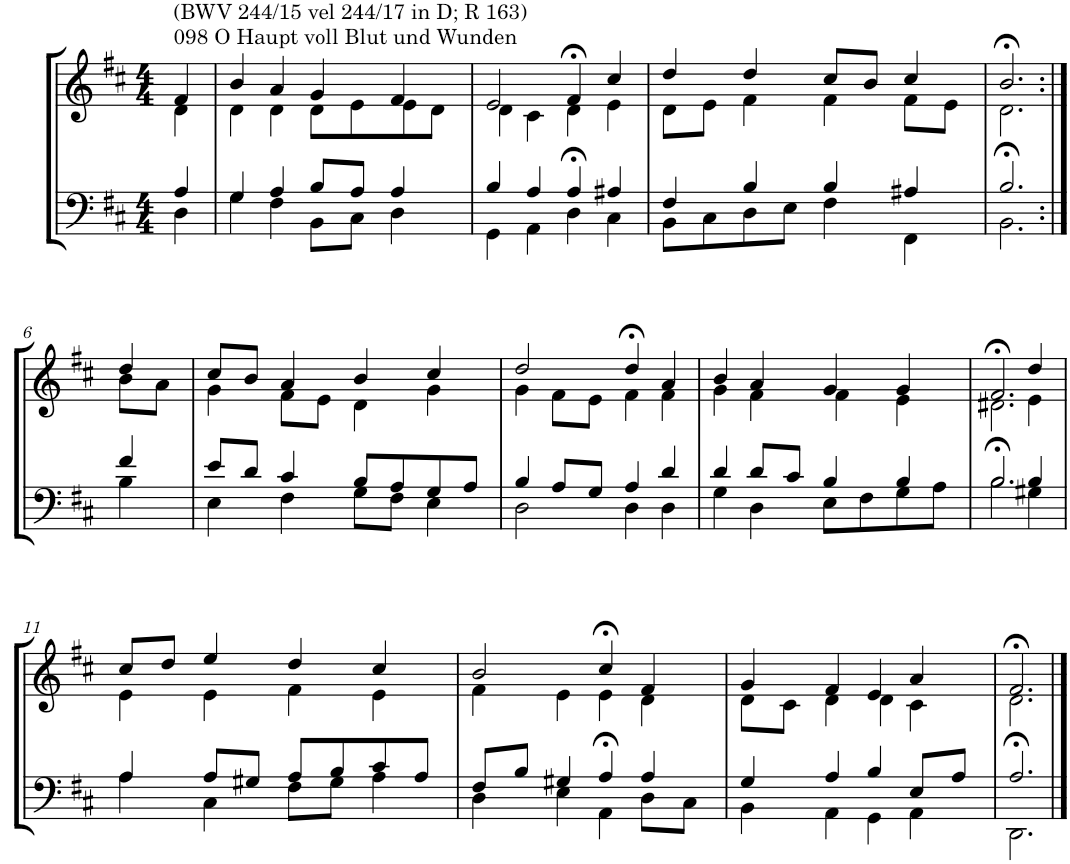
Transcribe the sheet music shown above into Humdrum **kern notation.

**kern	**kern
*part2	*part1
*staff2	*staff1
*I"Tenor/Baß	*I"Sopran/Alt
*clefF4	*clefG2
*k[f#c#]	*k[f#c#]
*M4/4	*M4/4
=1	=1
*^	*^
!	!	!LO:TX:a:t=098 O Haupt voll Blut und Wunden	!
!	!	!LO:TX:a:t=(BWV 244/15 vel 244/17 in D; R 163)	!
4A/	4D\	4f#/	4d\
=2	=2	=2	=2
4G/	4G\	4b/	4d\
4A/	4F#\	4a/	4d\
8B/L	8BB\L	4g/	8d\L
8A/J	8C#\J	.	8e\
4A/	4D\	4f#/	8e\
.	.	.	8d\J
=3	=3	=3	=3
4B/	4GG\	2e/	4d\
4A/	4AA\	.	4c#\
4A/	4D>\	4f#>/	4d\
4A#X/	4C#\	4cc#/	4e\
=4	=4	=4	=4
4F#/	8BB\L	4dd/	8d\L
.	8C#\	.	8e\J
4B/	8D\	4dd/	4f#\
.	8E\J	.	.
4B/	4F#\	8cc#/L	4f#\
.	.	8b/J	.
4A#X/	4FF#\	4cc#/	8f#\L
.	.	.	8e\J
=5	=5	=5	=5
2.B/	2.BB>\	2.b>/	2.d\
!!LO:LB:g=z	!!
=6:|!	=6:|!	=6:|!	=6:|!
4f#/	4B\	4dd/	8b\L
.	.	.	8a\J
=7	=7	=7	=7
8e/L	4E\	8cc#/L	4g\
8d/J	.	8b/J	.
4c#/	4F#\	4a/	8f#\L
.	.	.	8e\J
8B/L	8G\L	4b/	4d\
8A/	8F#\J	.	.
8G/	4E\	4cc#/	4g\
8A/J	.	.	.
=8	=8	=8	=8
4B/	2D\	2dd/	4g\
8A/L	.	.	8f#\L
8G/J	.	.	8e\J
4A/	4D\	4dd>/	4f#\
4d/	4D\	4a/	4f#\
=9	=9	=9	=9
4d/	4G\	4b/	4g\
8d/L	4D\	4a/	4f#\
8c#/J	.	.	.
4B/	8E\L	4g/	4f#\
.	8F#\	.	.
4B/	8G\	4g/	4e\
.	8A\J	.	.
=10	=10	=10	=10
2.B/	2.B>\	2.f#>/	2.d#X\
4B/	4G#X\	4dd/	4e\
!!LO:LB:g=z	!!
=11	=11	=11	=11
4A/	4A\	8cc#/L	4e\
.	.	8dd/J	.
8A/L	4C#\	4ee/	4e\
8G#X/J	.	.	.
8A/L	8F#\L	4dd/	4f#\
8B/	8G#\J	.	.
8c#/	4A\	4cc#/	4e\
8A/J	.	.	.
=12	=12	=12	=12
8F#/L	4D\	2b/	4f#\
8B/J	.	.	.
4G#X/	4E\	.	4e\
4A/	4AA>\	4cc#>/	4e\
4A/	8D\L	4f#/	4d\
.	8C#\J	.	.
=13	=13	=13	=13
4G/	4BB\	4g/	8d\L
.	.	.	8c#\J
4A/	4AA\	4f#/	4d\
4B/	4GG\	4e/	4d\
8E/L	4AA\	4a/	4c#\
8A/J	.	.	.
=14	=14	=14	=14
2.A/	2.DD>\	2.f#>/	2.d\
*v	*v	*	*
*	*v	*v
==	==
*-	*-
